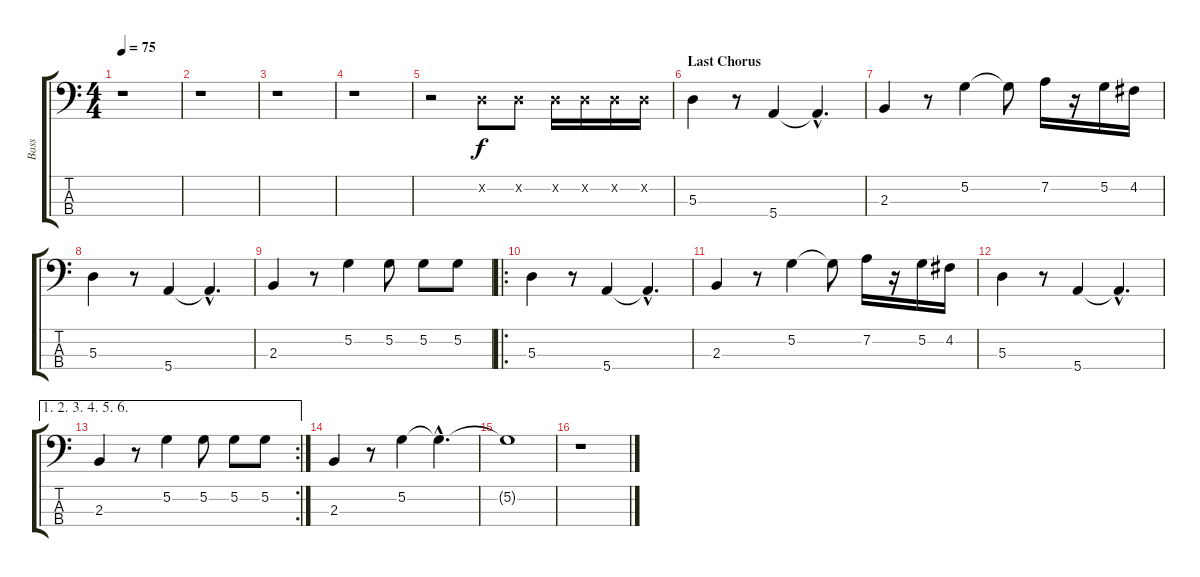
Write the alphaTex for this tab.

\track ("Bass" "Bass") {instrument electricbassfinger}
\staff {score tabs}
\tuning (G2 D2 A1 E1) {hide}
\ts (4 4)
\tempo 75
\clef f4
\ks c
r.1{dy f} |
r.1 |
r.1 |
r.1 |
r.2 0.2{x}.8 0.2{x}.8 0.2{x}.16 0.2{x}.16 0.2{x}.16 0.2{x}.16 |
\section ("" "Last Chorus")
5.3.4 r.8 5.4.4 5.4{hac t}.4{d} |
2.3.4 r.8 5.2.4 5.2{t}.8 7.2.16 r.16 5.2.16 4.2.16 |
5.3.4 r.8 5.4.4 5.4{hac t}.4{d} |
2.3.4 r.8 5.2.4 5.2.8 5.2.8 5.2.8 |
\ro
5.3.4 r.8 5.4.4 5.4{hac t}.4{d} |
2.3.4 r.8 5.2.4 5.2{t}.8 7.2.16 r.16 5.2.16 4.2.16 |
5.3.4 r.8 5.4.4 5.4{hac t}.4{d} |
\ae (1 2 3 4 5 6)
\rc 2
2.3.4 r.8 5.2.4 5.2.8 5.2.8 5.2.8 |
2.3.4 r.8 5.2.4 5.2{hac t}.4{d} |
5.2{t}.1 |
r.1
